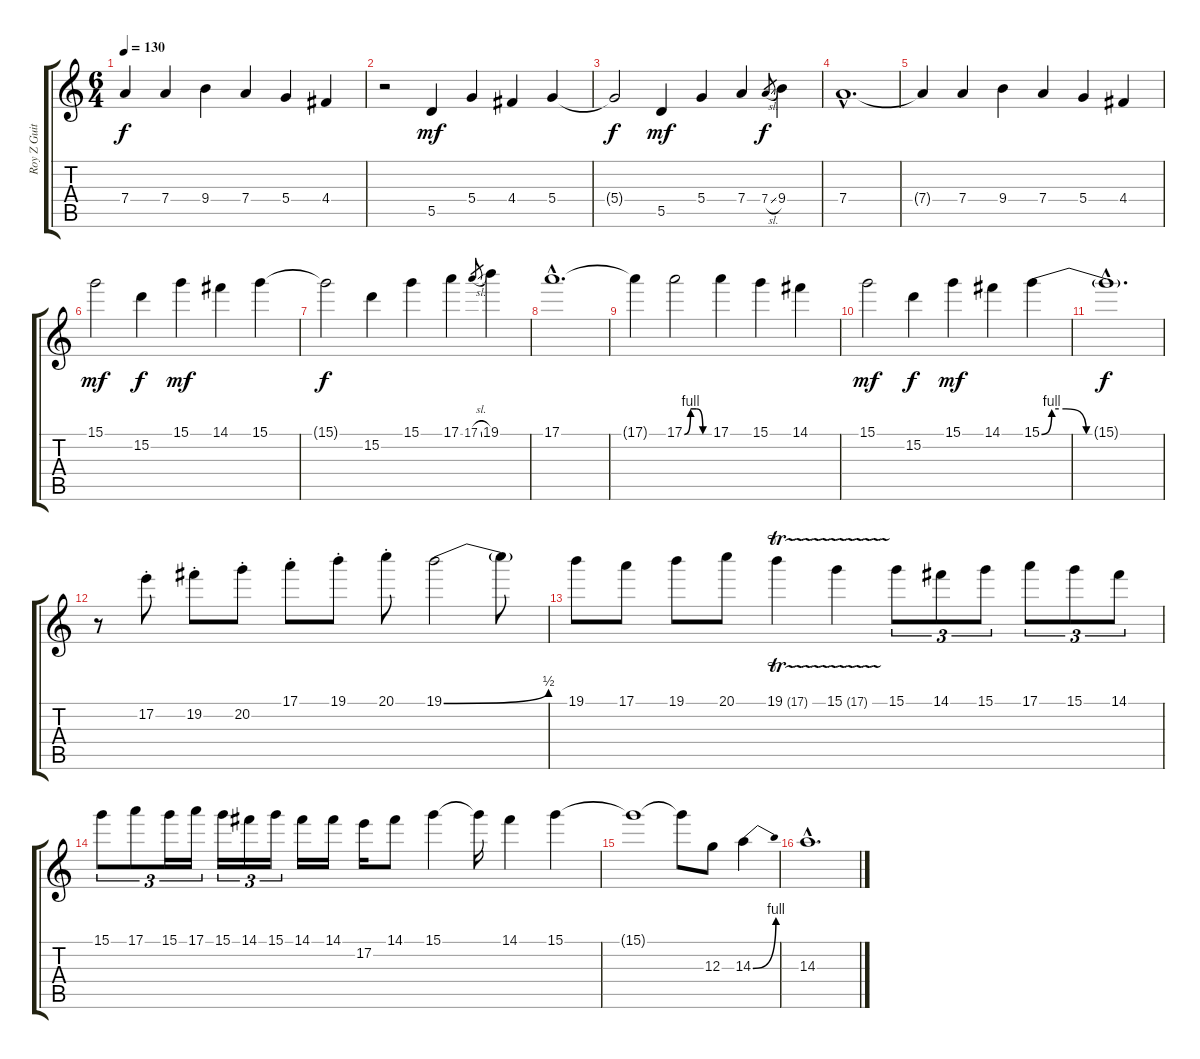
\track ("Roy Z Guitar 02" "Roy Z Guit") {instrument distortionguitar}
\staff {score tabs}
\tuning (E4 B3 G3 D3 A2 E2) {hide}
\ts (6 4)
\tempo 130
\clef g2
\ks c
7.4{t}.4{dy f} 7.4.4 9.4.4 7.4.4 5.4.4 4.4.4 |
r.2 5.5.4{dy mf} 5.4.4 4.4.4 5.4.4 |
5.4{t}.2{dy f} 5.5.4{dy mf} 5.4.4 7.4.4 7.4{sl}.8{gr dy f} 9.4.4 |
7.4{hac}.1{d} |
7.4{t}.4 7.4.4 9.4.4 7.4.4 5.4.4 4.4.4 |
15.1.2{dy mf} 15.2.4{dy f} 15.1.4{dy mf} 14.1.4 15.1.4 |
15.1{t}.2{dy f} 15.2.4 15.1.4 17.1.4 17.1{sl}.8{gr} 19.1.4 |
17.1{hac}.1{d} |
17.1{t}.4 17.1{be (custom 0 0 15 4 30 4 45 0 60 0)}.2 17.1.4 15.1.4 14.1.4 |
15.1.2{dy mf} 15.2.4{dy f} 15.1.4{dy mf} 14.1.4 15.1{be (custom 0 0 5 4 12 4 22 0 25 0 30 0 45 0 60 0)}.4 |
15.1{hac t}.1{d dy f} |
r.8 17.2{st}.8 19.2{st}.8 20.2{st}.8 17.1{st}.8 19.1{st}.8 20.1{st}.8 19.1{be (bend 0 0 60 2)}.2 19.1{t}.8 |
19.1.8 17.1.8 19.1.8 20.1.8 19.1{tr (17 32)}.4 15.1{tr (17 32)}.4 15.1.8{tu (3 2)} 14.1.8{tu (3 2)} 15.1.8{tu (3 2)} 17.1.8{tu (3 2)} 15.1.8{tu (3 2)} 14.1.8{tu (3 2)} |
15.1.8{tu (3 2)} 17.1.8{tu (3 2)} 15.1.16{tu (3 2)} 17.1.16{tu (3 2)} 15.1.16{tu (3 2)} 14.1.16{tu (3 2)} 15.1.16{tu (3 2)} 14.1.16 14.1.16 17.2.16 14.1.8 15.1.4 15.1{t}.16 14.1.4 15.1.4 |
15.1{t}.1 15.1{t}.8 12.3.8 14.3{be (bend 0 0 60 4)}.4 |
14.3{hac}.1{d}
